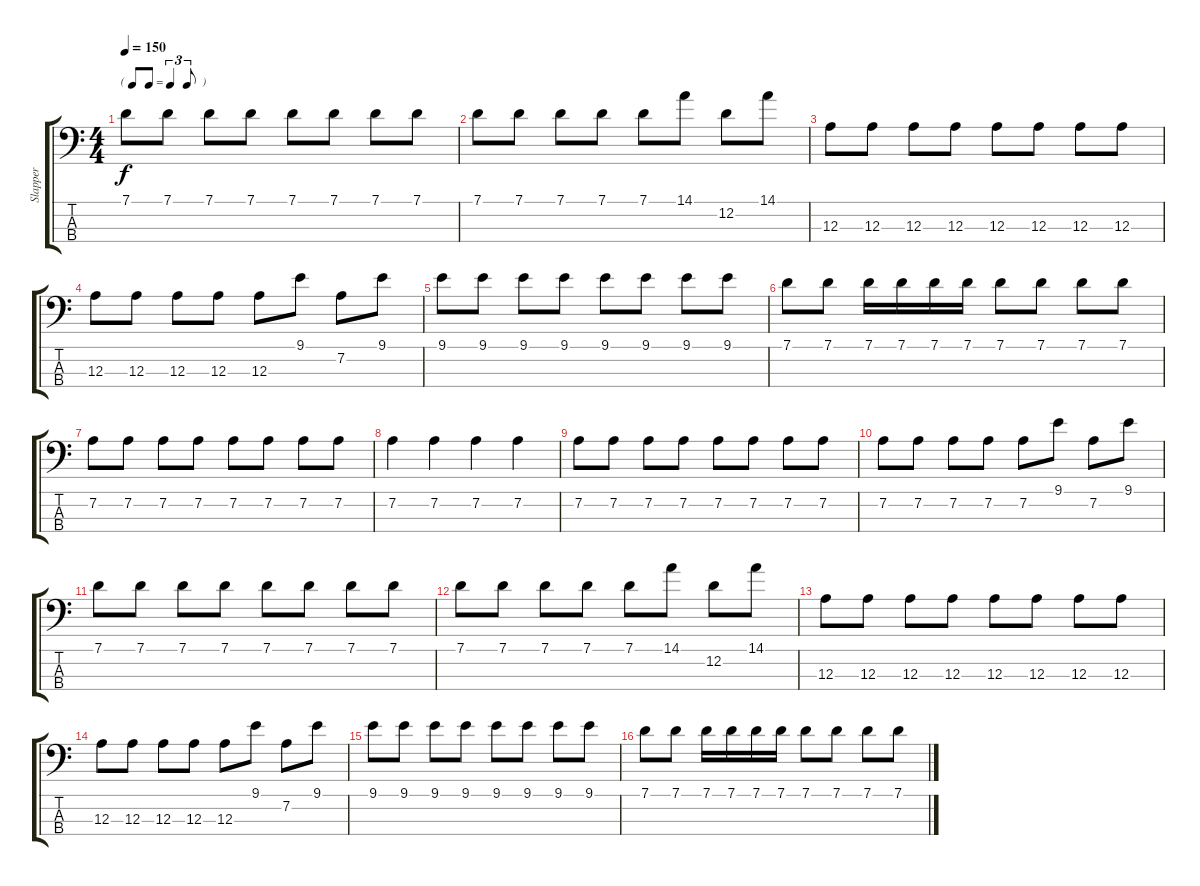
\track ("Slapper" "Slapper") {instrument electricbassfinger}
\staff {score tabs}
\tuning (G2 D2 A1 E1) {hide}
\ts (4 4)
\tf triplet8th
\tempo 150
\clef f4
\ks c
7.1.8{dy f} 7.1.8 7.1.8 7.1.8 7.1.8 7.1.8 7.1.8 7.1.8 |
7.1.8 7.1.8 7.1.8 7.1.8 7.1.8 14.1.8 12.2.8 14.1.8 |
12.3.8 12.3.8 12.3.8 12.3.8 12.3.8 12.3.8 12.3.8 12.3.8 |
12.3.8 12.3.8 12.3.8 12.3.8 12.3.8 9.1.8 7.2.8 9.1.8 |
9.1.8 9.1.8 9.1.8 9.1.8 9.1.8 9.1.8 9.1.8 9.1.8 |
7.1.8 7.1.8 7.1.16 7.1.16 7.1.16 7.1.16 7.1.8 7.1.8 7.1.8 7.1.8 |
7.2.8 7.2.8 7.2.8 7.2.8 7.2.8 7.2.8 7.2.8 7.2.8 |
7.2.4 7.2.4 7.2.4 7.2.4 |
7.2.8 7.2.8 7.2.8 7.2.8 7.2.8 7.2.8 7.2.8 7.2.8 |
7.2.8 7.2.8 7.2.8 7.2.8 7.2.8 9.1.8 7.2.8 9.1.8 |
7.1.8 7.1.8 7.1.8 7.1.8 7.1.8 7.1.8 7.1.8 7.1.8 |
7.1.8 7.1.8 7.1.8 7.1.8 7.1.8 14.1.8 12.2.8 14.1.8 |
12.3.8 12.3.8 12.3.8 12.3.8 12.3.8 12.3.8 12.3.8 12.3.8 |
12.3.8 12.3.8 12.3.8 12.3.8 12.3.8 9.1.8 7.2.8 9.1.8 |
9.1.8 9.1.8 9.1.8 9.1.8 9.1.8 9.1.8 9.1.8 9.1.8 |
7.1.8 7.1.8 7.1.16 7.1.16 7.1.16 7.1.16 7.1.8 7.1.8 7.1.8 7.1.8
